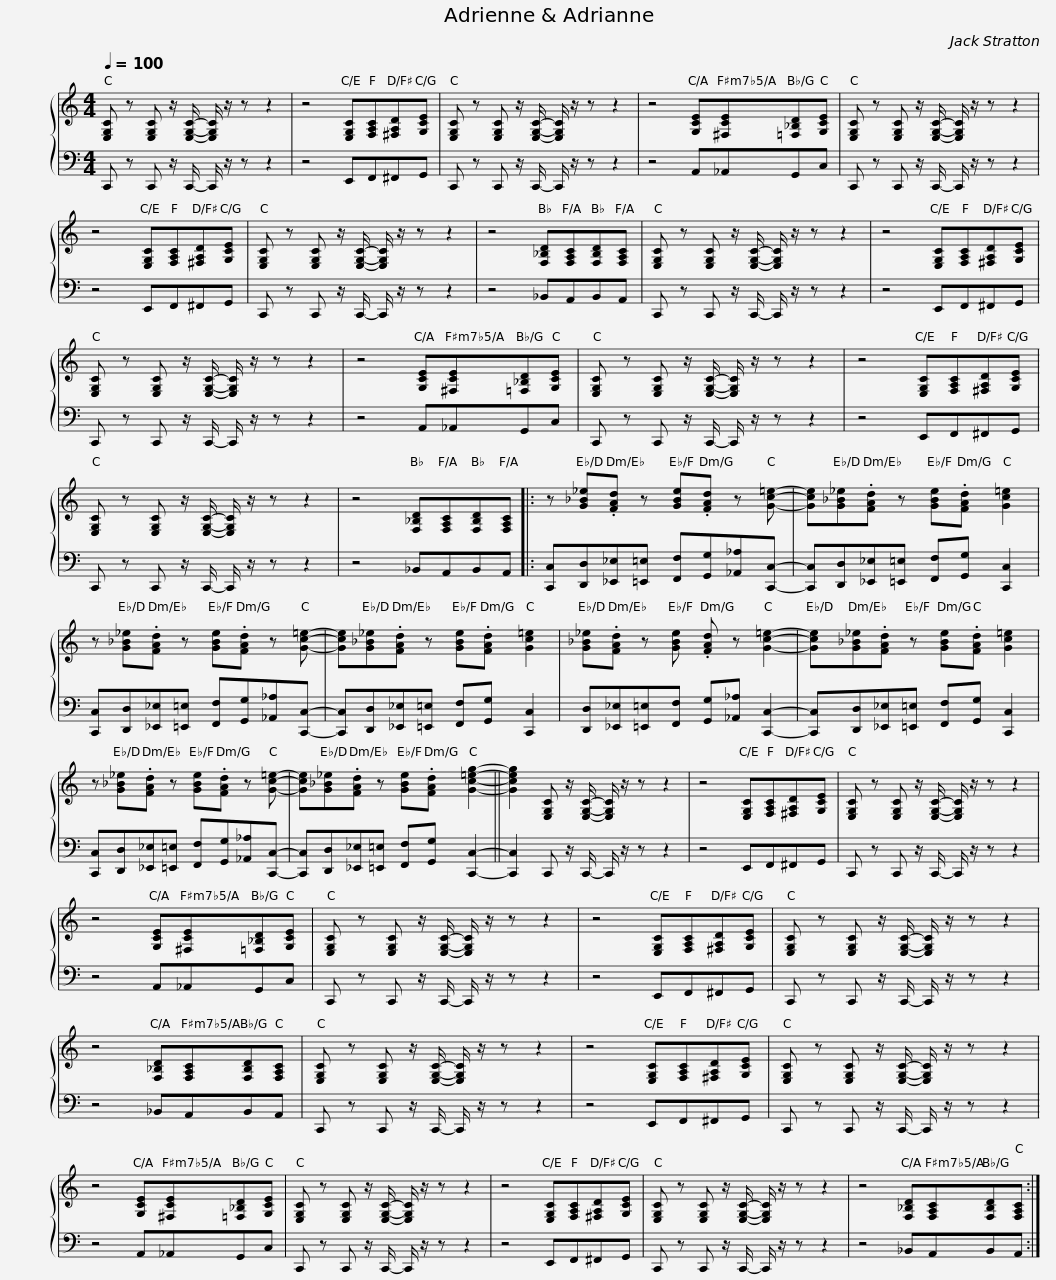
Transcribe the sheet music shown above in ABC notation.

X:1
%%score { 1 | 2 }
L:1/8
Q:1/4=100
M:4/4
I:linebreak $
K:C
V:1 treble
V:2 bass
V:1
 [E,G,C] z [E,G,C] z/ [E,G,C]/- [E,G,C]/ z/ z z2 | z4 [E,G,C][F,A,C][^F,A,D][G,CE] | [E,G,C] z [E,G,C] z/ [E,G,C]/- [E,G,C]/ z/ z z2 |$ z4 [G,CE][^F,CE][=F,_B,D][G,CE] |$ [E,G,C] z [E,G,C] z/ [E,G,C]/- [E,G,C]/ z/ z z2 | %5
 z4 [E,G,C][F,A,C][^F,A,D][G,CE] | [E,G,C] z [E,G,C] z/ [E,G,C]/- [E,G,C]/ z/ z z2 | z4 [F,_B,D][F,A,C][F,B,D][F,A,C] |$ [E,G,C] z [E,G,C] z/ [E,G,C]/- [E,G,C]/ z/ z z2 | z4 [E,G,C][F,A,C][^F,A,D][G,CE] | %10
 [E,G,C] z [E,G,C] z/ [E,G,C]/- [E,G,C]/ z/ z z2 | z4 [G,CE][^F,CE][=F,_B,D][G,CE] |$ [E,G,C] z [E,G,C] z/ [E,G,C]/- [E,G,C]/ z/ z z2 | z4 [E,G,C][F,A,C][^F,A,D][G,CE] | [E,G,C] z [E,G,C] z/ [E,G,C]/- [E,G,C]/ z/ z z2 | %15
 z4 [F,_B,D][F,A,C][F,B,D][F,A,C] |:$ z [G_B_e].[FAd] z [GBe].[FAd] z [Gc=e]- | [Gce][G_B_e].[FAd] z [GBe].[FAd] [Gc=e]2 |$ z [G_B_e].[FAd] z [GBe].[FAd] z [Gc=e]- | [Gce][G_B_e].[FAd] z [GBe].[FAd] [Gc=e]2 |$ %20
 [G_B_e].[FAd] z [GBe] .[FAd] z [Gc=e]2- | [Gce][G_B_e].[FAd] z [GBe].[FAd] [Gc=e]2 |$ z [G_B_e].[FAd] z [GBe].[FAd] z [Gc=e]- | [Gce][G_B_e].[FAd] z [GBe].[FAd] [Gc=eg]2- ||$ [Gceg]2 [E,G,C] z/ [E,G,C]/- [E,G,C]/ z/ z z2 | %25
 z4 [E,G,C][F,A,C][^F,A,D][G,CE] | [E,G,C] z [E,G,C] z/ [E,G,C]/- [E,G,C]/ z/ z z2 | z4 [G,CE][^F,CE][=F,_B,D][G,CE] |$ [E,G,C] z [E,G,C] z/ [E,G,C]/- [E,G,C]/ z/ z z2 | z4 [E,G,C][F,A,C][^F,A,D][G,CE] | %30
 [E,G,C] z [E,G,C] z/ [E,G,C]/- [E,G,C]/ z/ z z2 |$ z4 [F,_B,D][F,A,C][F,B,D][F,A,C] |$ [E,G,C] z [E,G,C] z/ [E,G,C]/- [E,G,C]/ z/ z z2 | z4 [E,G,C][F,A,C][^F,A,D][G,CE] | [E,G,C] z [E,G,C] z/ [E,G,C]/- [E,G,C]/ z/ z z2 | %35
 z4 [G,CE][^F,CE][=F,_B,D][G,CE] |$ [E,G,C] z [E,G,C] z/ [E,G,C]/- [E,G,C]/ z/ z z2 | z4 [E,G,C][F,A,C][^F,A,D][G,CE] | [E,G,C] z [E,G,C] z/ [E,G,C]/- [E,G,C]/ z/ z z2 |$ z4 [F,_B,D][F,A,C][F,B,D][F,A,C] :| %40
V:2
 C,, z C,, z/ C,,/- C,,/ z/ z z2 | z4 E,,F,,^F,,G,, | C,, z C,, z/ C,,/- C,,/ z/ z z2 |$ z4 A,,_A,,G,,C, |$ C,, z C,, z/ C,,/- C,,/ z/ z z2 | %5
 z4 E,,F,,^F,,G,, | C,, z C,, z/ C,,/- C,,/ z/ z z2 | z4 _B,,A,,B,,A,, |$ C,, z C,, z/ C,,/- C,,/ z/ z z2 | z4 E,,F,,^F,,G,, | %10
 C,, z C,, z/ C,,/- C,,/ z/ z z2 | z4 A,,_A,,G,,C, |$ C,, z C,, z/ C,,/- C,,/ z/ z z2 | z4 E,,F,,^F,,G,, | C,, z C,, z/ C,,/- C,,/ z/ z z2 | %15
 z4 _B,,A,,B,,A,, |:$ [C,,C,][D,,D,][_E,,_E,][=E,,=E,] [F,,F,][G,,G,][_A,,_A,][C,,C,]- | [C,,C,][D,,D,][_E,,_E,][=E,,=E,] [F,,F,][G,,G,] [C,,C,]2 |$ [C,,C,][D,,D,][_E,,_E,][=E,,=E,] [F,,F,][G,,G,][_A,,_A,][C,,C,]- | [C,,C,][D,,D,][_E,,_E,][=E,,=E,] [F,,F,][G,,G,] [C,,C,]2 |$ %20
 [D,,D,][_E,,_E,][=E,,=E,][F,,F,] [G,,G,][_A,,_A,] [C,,C,]2- | [C,,C,][D,,D,][_E,,_E,][=E,,=E,] [F,,F,][G,,G,] [C,,C,]2 |$ [C,,C,][D,,D,][_E,,_E,][=E,,=E,] [F,,F,][G,,G,][_A,,_A,][C,,C,]- | [C,,C,][D,,D,][_E,,_E,][=E,,=E,] [F,,F,][G,,G,] [C,,C,]2- ||$ [C,,C,]2 C,, z/ C,,/- C,,/ z/ z z2 | %25
 z4 E,,F,,^F,,G,, | C,, z C,, z/ C,,/- C,,/ z/ z z2 | z4 A,,_A,,G,,C, |$ C,, z C,, z/ C,,/- C,,/ z/ z z2 | z4 E,,F,,^F,,G,, | %30
 C,, z C,, z/ C,,/- C,,/ z/ z z2 |$ z4 _B,,A,,B,,A,, |$ C,, z C,, z/ C,,/- C,,/ z/ z z2 | z4 E,,F,,^F,,G,, | C,, z C,, z/ C,,/- C,,/ z/ z z2 | %35
 z4 A,,_A,,G,,C, |$ C,, z C,, z/ C,,/- C,,/ z/ z z2 | z4 E,,F,,^F,,G,, | C,, z C,, z/ C,,/- C,,/ z/ z z2 |$ z4 _B,,A,,B,,A,, :| %40
